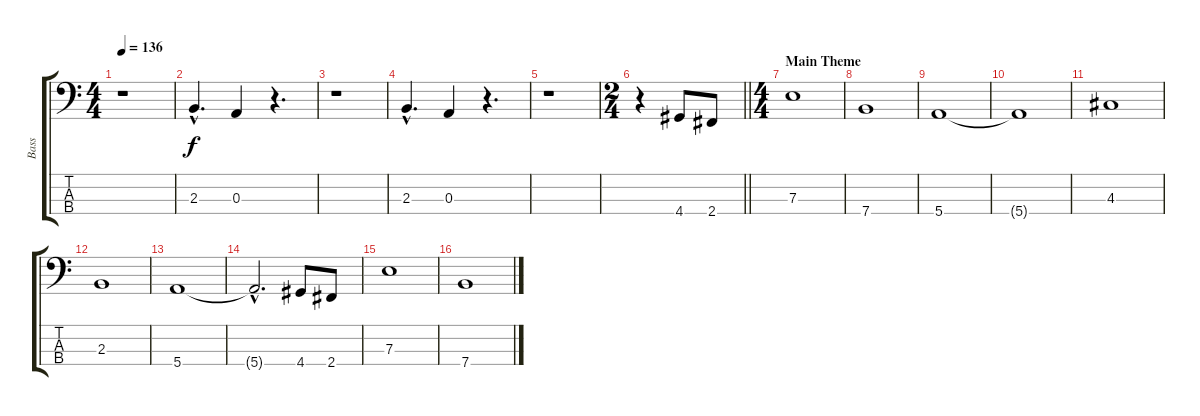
\track ("Bass" "Bass") {instrument electricbasspick}
\staff {score tabs}
\tuning (G2 D2 A1 E1) {hide}
\ts (4 4)
\tempo 136
\clef f4
\ks c
r.1{dy f} |
2.3{hac}.4{d} 0.3.4 r.4{d} |
r.1 |
2.3{hac}.4{d} 0.3.4 r.4{d} |
r.1 |
\ts (2 4)
\barLineRight lightlight
r.4 4.4.8 2.4.8 |
\ts (4 4)
\section ("" "Main Theme")
7.3.1 |
7.4.1 |
5.4.1 |
5.4{t}.1 |
4.3.1 |
2.3.1 |
5.4.1 |
5.4{hac t}.2{d} 4.4.8 2.4.8 |
7.3.1 |
7.4.1
